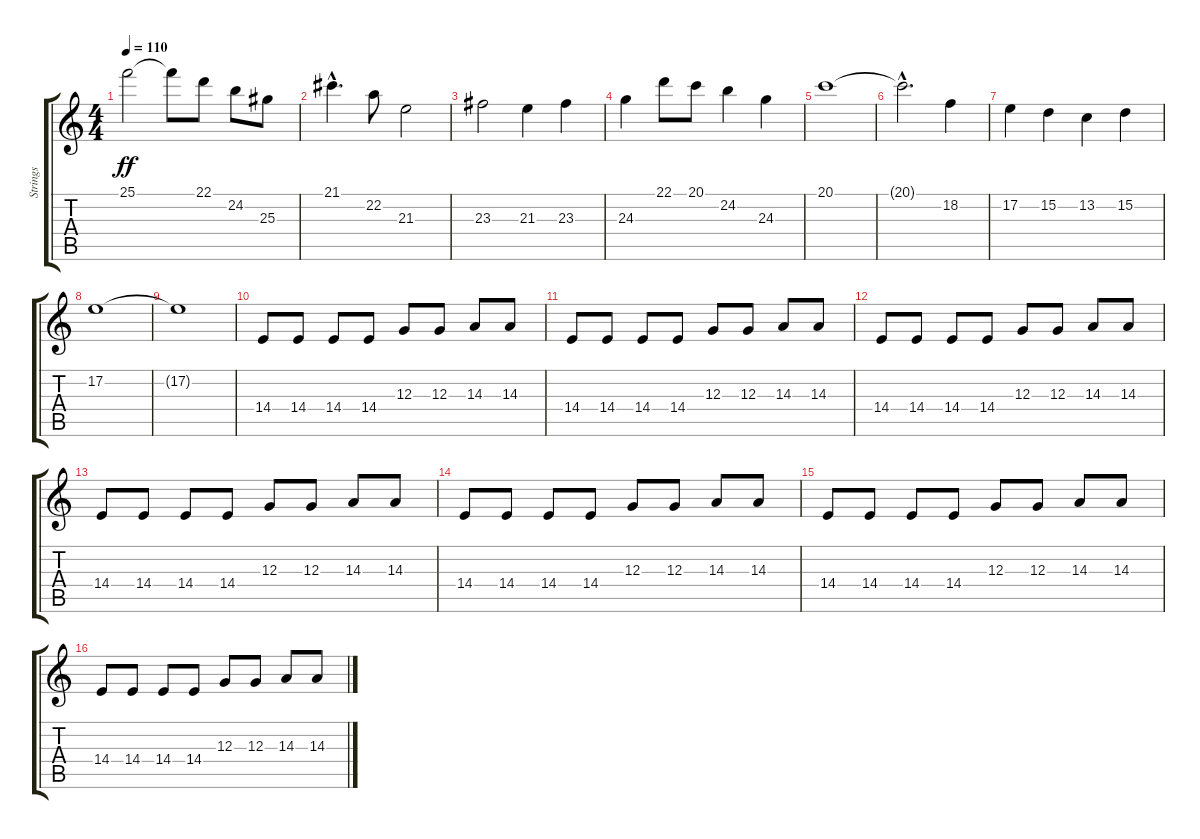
\track ("Strings" "Strings") {instrument stringensemble1}
\staff {score tabs}
\tuning (E4 B3 G3 D3 A2 E2) {hide}
\ts (4 4)
\tempo 110
\clef g2
\ks c
25.1.2{dy ff} 25.1{t}.8 22.1.8 24.2.8 25.3.8 |
21.1{hac}.4{d} 22.2.8 21.3.2 |
23.3.2 21.3.4 23.3.4 |
24.3.4 22.1.8 20.1.8 24.2.4 24.3.4 |
20.1.1 |
20.1{hac t}.2{d} 18.2.4 |
17.2.4 15.2.4 13.2.4 15.2.4 |
17.2.1 |
17.2{t}.1 |
14.4.8{volume 13 instrument celesta} 14.4.8 14.4.8 14.4.8 12.3.8 12.3.8 14.3.8 14.3.8 |
14.4.8 14.4.8 14.4.8 14.4.8 12.3.8 12.3.8 14.3.8 14.3.8 |
14.4.8 14.4.8 14.4.8 14.4.8 12.3.8 12.3.8 14.3.8 14.3.8 |
14.4.8 14.4.8 14.4.8 14.4.8 12.3.8 12.3.8 14.3.8 14.3.8 |
14.4.8 14.4.8 14.4.8 14.4.8 12.3.8 12.3.8 14.3.8 14.3.8 |
14.4.8 14.4.8 14.4.8 14.4.8 12.3.8 12.3.8 14.3.8 14.3.8 |
14.4.8 14.4.8 14.4.8 14.4.8 12.3.8 12.3.8 14.3.8 14.3.8
